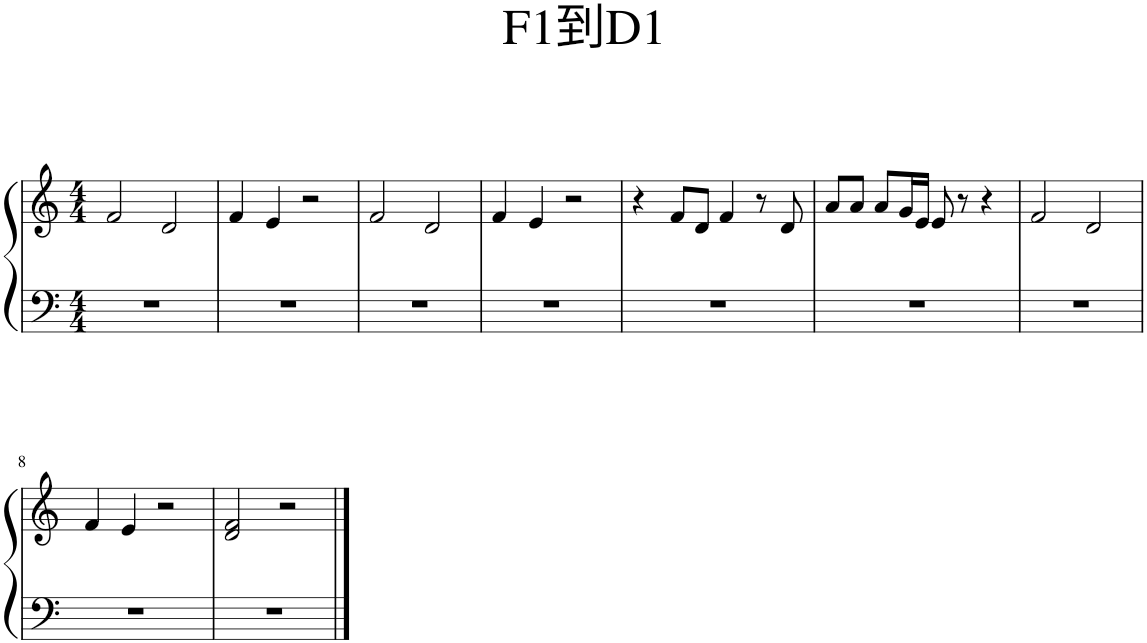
**kern	**kern
*part1	*part1
*staff2	*staff1
*I"钢琴	*
*clefF4	*clefG2
*k[]	*k[]
*M4/4	*M4/4
=1	=1
1r	2f/
.	2d/
=2	=2
1r	4f/
.	4e/
.	2r
=3	=3
1r	2f/
.	2d/
=4	=4
1r	4f/
.	4e/
.	2r
=5	=5
1r	4r
.	8f/L
.	8d/J
.	4f/
.	8r
.	8d/
=6	=6
1r	8a/L
.	8a/J
.	8a/L
.	16g/L
.	16e/JJ
.	8e/
.	8r
.	4r
=7	=7
1r	2f/
.	2d/
!!LO:LB:g=z
=8	=8
1r	4f/
.	4e/
.	2r
=9	=9
1r	2d/ 2f/
.	2r
==	==
*-	*-
